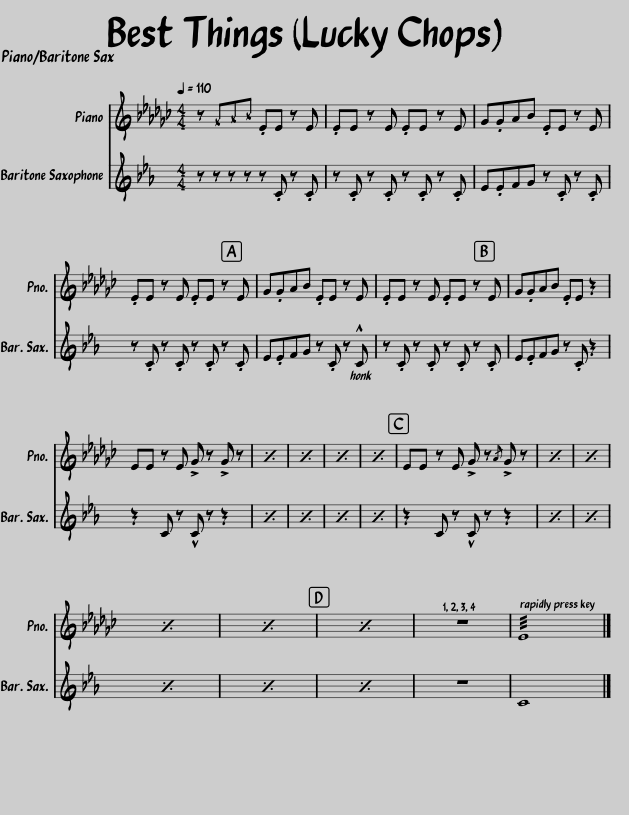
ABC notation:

X:1
%%score 1 2
L:1/8
Q:1/4=110
M:4/4
I:linebreak $
K:Gb
V:1 treble
V:2 treble transpose=-21
V:1
 z GAB .EE z E | .EE z E .EE z E | G.GAB .EE z E |$ .EE z E .EE z E | G.GAB .EE z E | %5
 .EE z E .EE z E | G.GAB .EE z2 |$ EE z E !>!G z !>!G z | x8 | x8 | %10
 x8 | x8 | EE z E !>!G z{/A} !>!G z | x8 | x8 |$ %15
 x8 | x8 | x8 | z8 | !///!E8 |] %20
V:2
[K:Eb] z z z z z .C z .C | z .C z .C z .C z .C | E.EFG z .C z .C |$ z .C z .C z .C z .C | E.EFG z .C z !^!C | %5
 z .C z .C z .C z .C | E.EFG z .C z2 |$ z2 C z !^!C z z2 | x8 | x8 | %10
 x8 | x8 | z2 C z !^!C z z2 | x8 | x8 |$ %15
 x8 | x8 | x8 | z8 | C8 |] %20
